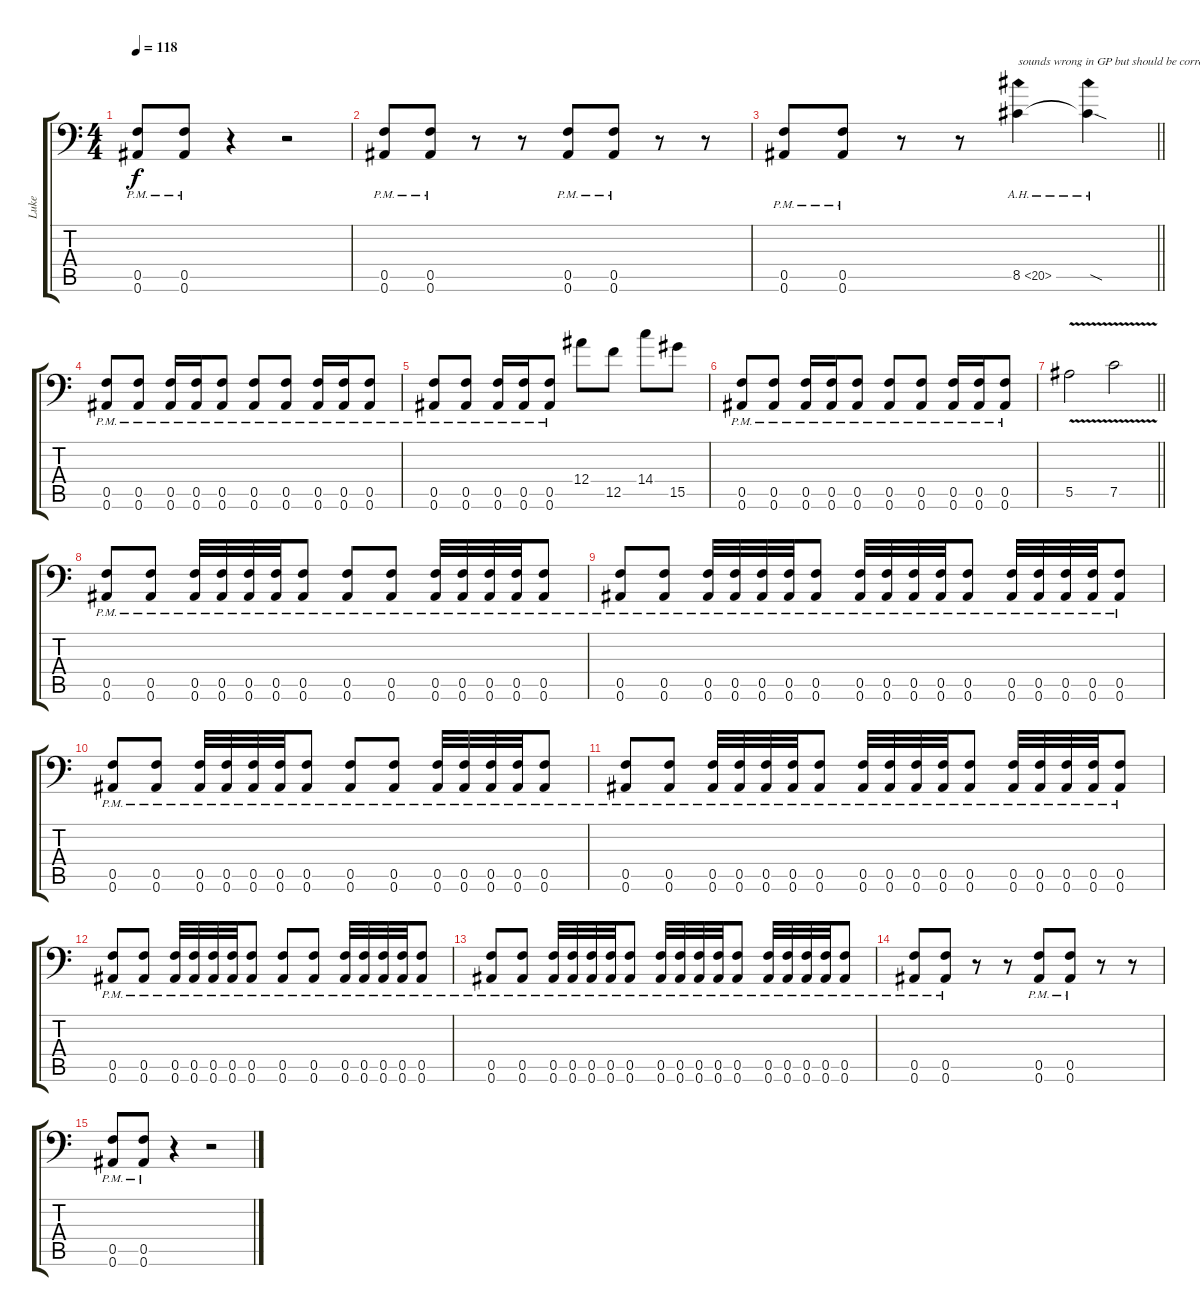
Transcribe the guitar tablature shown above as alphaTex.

\track ("Luke" "Luke") {instrument distortionguitar}
\staff {score tabs}
\tuning (C4 G3 Eb3 Bb2 F2 Bb1) {hide}
\ts (4 4)
\tempo 118
\clef f4
\ks c
(0.5{pm} 0.6{pm}).8{dy f} (0.5{pm} 0.6{pm}).8 r.4 r.2 |
(0.5{pm} 0.6{pm}).8 (0.5{pm} 0.6{pm}).8 r.8 r.8 (0.5{pm} 0.6{pm}).8 (0.5{pm} 0.6{pm}).8 r.8 r.8 |
\barLineRight lightlight
(0.5{pm} 0.6{pm}).8 (0.5{pm} 0.6{pm}).8 r.8 r.8 8.5{ah 12}.4{txt "sounds wrong in GP but should be correct"} 8.5{ah 12 sod t}.4 |
(0.5{pm} 0.6{pm}).8 (0.5{pm} 0.6{pm}).8 (0.5{pm} 0.6{pm}).16 (0.5{pm} 0.6{pm}).16 (0.5{pm} 0.6{pm}).8 (0.5{pm} 0.6{pm}).8 (0.5{pm} 0.6{pm}).8 (0.5{pm} 0.6{pm}).16 (0.5{pm} 0.6{pm}).16 (0.5{pm} 0.6{pm}).8 |
(0.5{pm} 0.6{pm}).8 (0.5{pm} 0.6{pm}).8 (0.5{pm} 0.6{pm}).16 (0.5{pm} 0.6{pm}).16 (0.5{pm} 0.6{pm}).8 12.4.8 12.5.8 14.4.8 15.5.8 |
(0.5{pm} 0.6{pm}).8 (0.5{pm} 0.6{pm}).8 (0.5{pm} 0.6{pm}).16 (0.5{pm} 0.6{pm}).16 (0.5{pm} 0.6{pm}).8 (0.5{pm} 0.6{pm}).8 (0.5{pm} 0.6{pm}).8 (0.5{pm} 0.6{pm}).16 (0.5{pm} 0.6{pm}).16 (0.5{pm} 0.6{pm}).8 |
\barLineRight lightlight
5.5{v}.2 7.5{v}.2 |
(0.5{pm} 0.6{pm}).8 (0.5{pm} 0.6{pm}).8 (0.5{pm} 0.6{pm}).32 (0.5{pm} 0.6{pm}).32 (0.5{pm} 0.6{pm}).32 (0.5{pm} 0.6{pm}).32 (0.5{pm} 0.6{pm}).8 (0.5{pm} 0.6{pm}).8 (0.5{pm} 0.6{pm}).8 (0.5{pm} 0.6{pm}).32 (0.5{pm} 0.6{pm}).32 (0.5{pm} 0.6{pm}).32 (0.5{pm} 0.6{pm}).32 (0.5{pm} 0.6{pm}).8 |
(0.5{pm} 0.6{pm}).8 (0.5{pm} 0.6{pm}).8 (0.5{pm} 0.6{pm}).32 (0.5{pm} 0.6{pm}).32 (0.5{pm} 0.6{pm}).32 (0.5{pm} 0.6{pm}).32 (0.5{pm} 0.6{pm}).8 (0.5{pm} 0.6{pm}).32 (0.5{pm} 0.6{pm}).32 (0.5{pm} 0.6{pm}).32 (0.5{pm} 0.6{pm}).32 (0.5{pm} 0.6{pm}).8 (0.5{pm} 0.6{pm}).32 (0.5{pm} 0.6{pm}).32 (0.5{pm} 0.6{pm}).32 (0.5{pm} 0.6{pm}).32 (0.5{pm} 0.6{pm}).8 |
(0.5{pm} 0.6{pm}).8 (0.5{pm} 0.6{pm}).8 (0.5{pm} 0.6{pm}).32 (0.5{pm} 0.6{pm}).32 (0.5{pm} 0.6{pm}).32 (0.5{pm} 0.6{pm}).32 (0.5{pm} 0.6{pm}).8 (0.5{pm} 0.6{pm}).8 (0.5{pm} 0.6{pm}).8 (0.5{pm} 0.6{pm}).32 (0.5{pm} 0.6{pm}).32 (0.5{pm} 0.6{pm}).32 (0.5{pm} 0.6{pm}).32 (0.5{pm} 0.6{pm}).8 |
(0.5{pm} 0.6{pm}).8 (0.5{pm} 0.6{pm}).8 (0.5{pm} 0.6{pm}).32 (0.5{pm} 0.6{pm}).32 (0.5{pm} 0.6{pm}).32 (0.5{pm} 0.6{pm}).32 (0.5{pm} 0.6{pm}).8 (0.5{pm} 0.6{pm}).32 (0.5{pm} 0.6{pm}).32 (0.5{pm} 0.6{pm}).32 (0.5{pm} 0.6{pm}).32 (0.5{pm} 0.6{pm}).8 (0.5{pm} 0.6{pm}).32 (0.5{pm} 0.6{pm}).32 (0.5{pm} 0.6{pm}).32 (0.5{pm} 0.6{pm}).32 (0.5{pm} 0.6{pm}).8 |
(0.5{pm} 0.6{pm}).8 (0.5{pm} 0.6{pm}).8 (0.5{pm} 0.6{pm}).32 (0.5{pm} 0.6{pm}).32 (0.5{pm} 0.6{pm}).32 (0.5{pm} 0.6{pm}).32 (0.5{pm} 0.6{pm}).8 (0.5{pm} 0.6{pm}).8 (0.5{pm} 0.6{pm}).8 (0.5{pm} 0.6{pm}).32 (0.5{pm} 0.6{pm}).32 (0.5{pm} 0.6{pm}).32 (0.5{pm} 0.6{pm}).32 (0.5{pm} 0.6{pm}).8 |
(0.5{pm} 0.6{pm}).8 (0.5{pm} 0.6{pm}).8 (0.5{pm} 0.6{pm}).32 (0.5{pm} 0.6{pm}).32 (0.5{pm} 0.6{pm}).32 (0.5{pm} 0.6{pm}).32 (0.5{pm} 0.6{pm}).8 (0.5{pm} 0.6{pm}).32 (0.5{pm} 0.6{pm}).32 (0.5{pm} 0.6{pm}).32 (0.5{pm} 0.6{pm}).32 (0.5{pm} 0.6{pm}).8 (0.5{pm} 0.6{pm}).32 (0.5{pm} 0.6{pm}).32 (0.5{pm} 0.6{pm}).32 (0.5{pm} 0.6{pm}).32 (0.5{pm} 0.6{pm}).8 |
(0.5{pm} 0.6{pm}).8 (0.5{pm} 0.6{pm}).8 r.8 r.8 (0.5{pm} 0.6{pm}).8 (0.5{pm} 0.6{pm}).8 r.8 r.8 |
(0.5{pm} 0.6{pm}).8 (0.5{pm} 0.6{pm}).8 r.4 r.2
